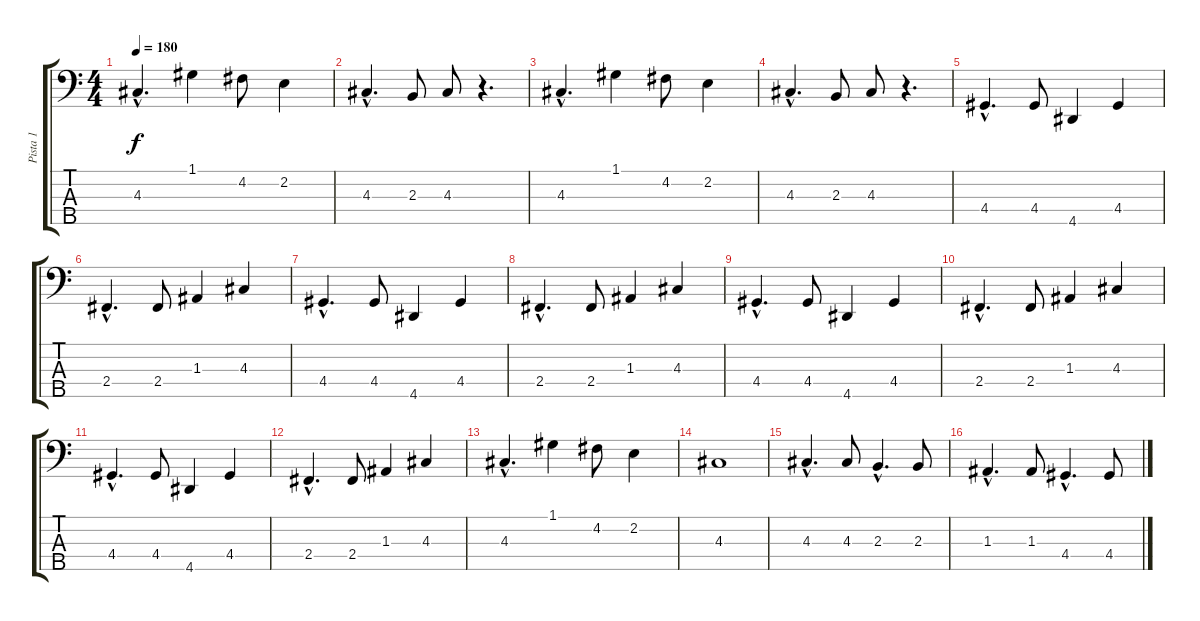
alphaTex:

\track ("Pista 1" "Pista 1") {instrument acousticbass}
\staff {score tabs}
\tuning (G2 D2 A1 E1 B0) {hide}
\ts (4 4)
\tempo 180
\clef f4
\ks c
4.3{hac}.4{d dy f} 1.1.4 4.2.8 2.2.4 |
4.3{hac}.4{d} 2.3.8 4.3.8 r.4{d} |
4.3{hac}.4{d} 1.1.4 4.2.8 2.2.4 |
4.3{hac}.4{d} 2.3.8 4.3.8 r.4{d} |
4.4{hac}.4{d} 4.4.8 4.5.4 4.4.4 |
2.4{hac}.4{d} 2.4.8 1.3.4 4.3.4 |
4.4{hac}.4{d} 4.4.8 4.5.4 4.4.4 |
2.4{hac}.4{d} 2.4.8 1.3.4 4.3.4 |
4.4{hac}.4{d} 4.4.8 4.5.4 4.4.4 |
2.4{hac}.4{d} 2.4.8 1.3.4 4.3.4 |
4.4{hac}.4{d} 4.4.8 4.5.4 4.4.4 |
2.4{hac}.4{d} 2.4.8 1.3.4 4.3.4 |
4.3{hac}.4{d} 1.1.4 4.2.8 2.2.4 |
4.3.1 |
4.3{hac}.4{d} 4.3.8 2.3{hac}.4{d} 2.3.8 |
1.3{hac}.4{d} 1.3.8 4.4{hac}.4{d} 4.4.8
